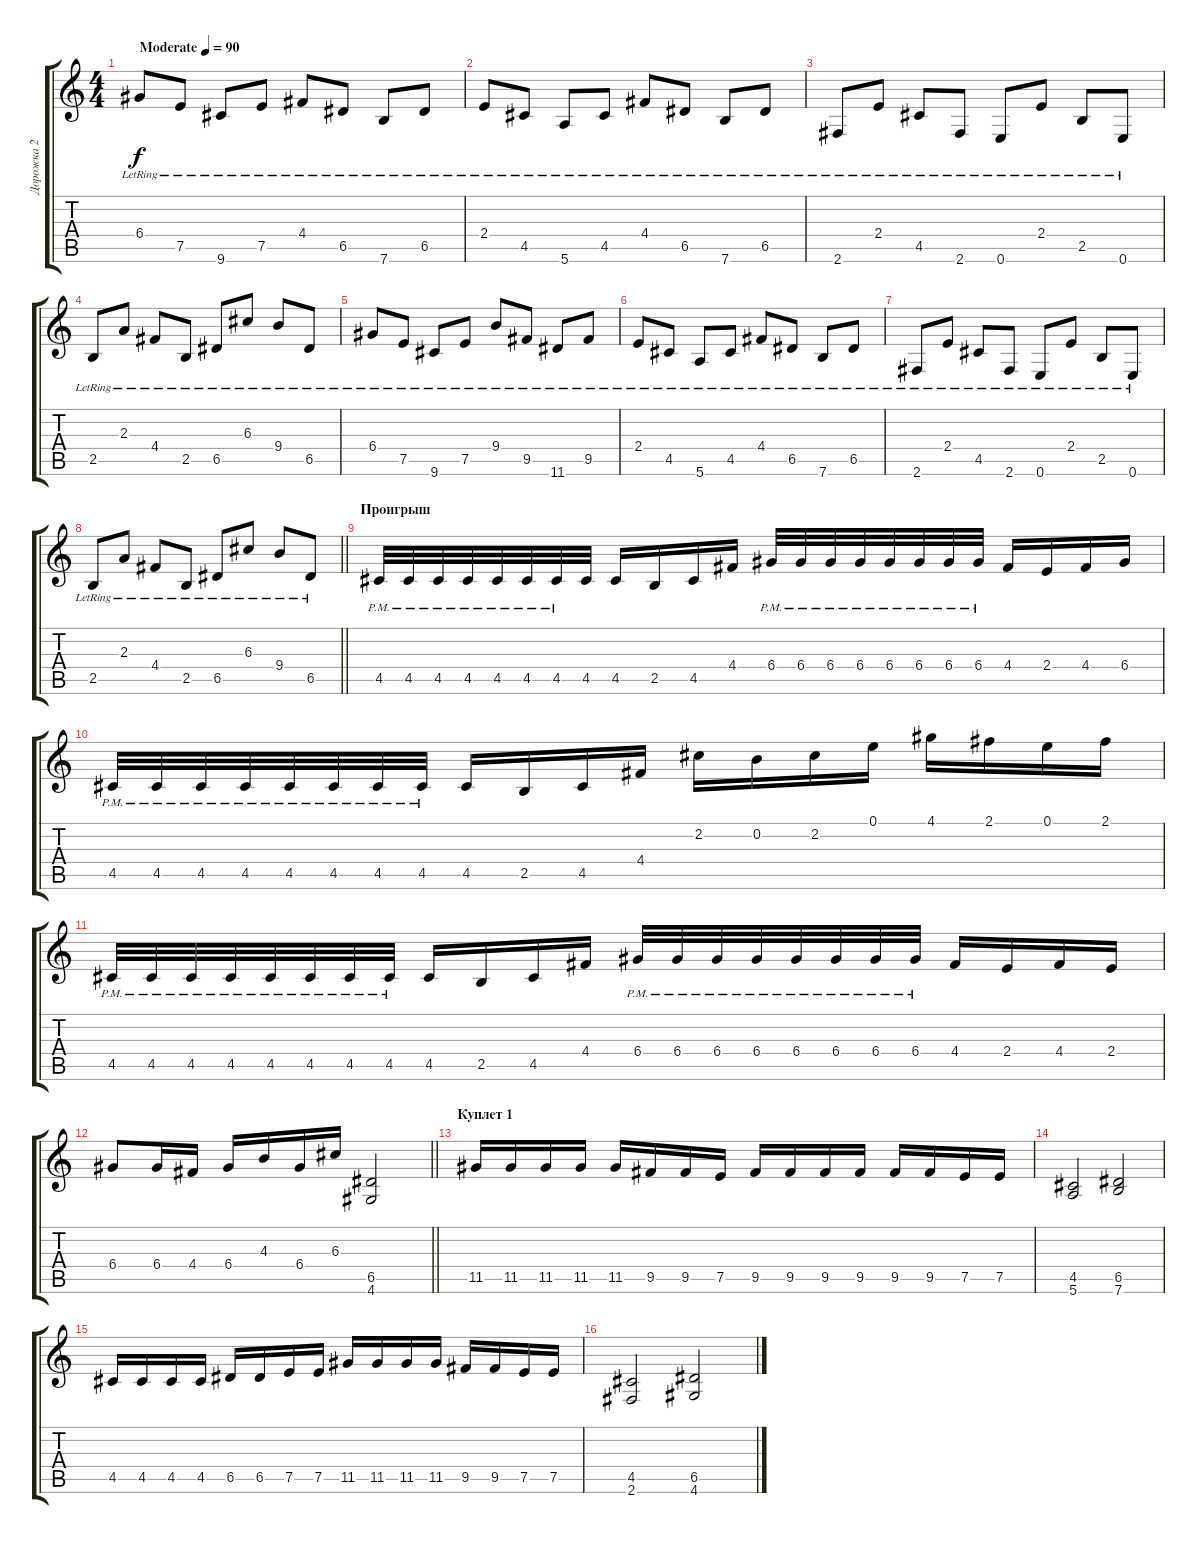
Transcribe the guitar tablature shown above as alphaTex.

\track ("Дорожка 2" "Дорожка 2") {instrument electricguitarjazz}
\staff {score tabs}
\tuning (E4 B3 G3 D3 A2 E2) {hide}
\ts (4 4)
\tempo (90 "Moderate")
\clef g2
\ks c
6.4{lr}.8{dy f instrument electricguitarjazz} 7.5{lr}.8 9.6{lr}.8 7.5{lr}.8 4.4{lr}.8 6.5{lr}.8 7.6{lr}.8 6.5{lr}.8 |
2.4{lr}.8 4.5{lr}.8 5.6{lr}.8 4.5{lr}.8 4.4{lr}.8 6.5{lr}.8 7.6{lr}.8 6.5{lr}.8 |
2.6{lr}.8 2.4{lr}.8 4.5{lr}.8 2.6{lr}.8 0.6{lr}.8 2.4{lr}.8 2.5{lr}.8 0.6{lr}.8 |
2.5{lr}.8 2.3{lr}.8 4.4{lr}.8 2.5{lr}.8 6.5{lr}.8 6.3{lr}.8 9.4{lr}.8 6.5{lr}.8 |
6.4{lr}.8 7.5{lr}.8 9.6{lr}.8 7.5{lr}.8 9.4{lr}.8 9.5{lr}.8 11.6{lr}.8 9.5{lr}.8 |
2.4{lr}.8 4.5{lr}.8 5.6{lr}.8 4.5{lr}.8 4.4{lr}.8 6.5{lr}.8 7.6{lr}.8 6.5{lr}.8 |
2.6{lr}.8 2.4{lr}.8 4.5{lr}.8 2.6{lr}.8 0.6{lr}.8 2.4{lr}.8 2.5{lr}.8 0.6{lr}.8 |
\barLineRight lightlight
2.5{lr}.8 2.3{lr}.8 4.4{lr}.8 2.5{lr}.8 6.5{lr}.8 6.3{lr}.8 9.4{lr}.8 6.5{lr}.8 |
\section ("" "Проигрыш")
4.5{pm}.32{instrument distortionguitar} 4.5{pm}.32 4.5{pm}.32 4.5{pm}.32 4.5{pm}.32 4.5{pm}.32 4.5{pm}.32 4.5.32 4.5.16 2.5.16 4.5.16 4.4.16 6.4{pm}.32 6.4{pm}.32 6.4{pm}.32 6.4{pm}.32 6.4{pm}.32 6.4{pm}.32 6.4{pm}.32 6.4{pm}.32 4.4.16 2.4.16 4.4.16 6.4.16 |
4.5{pm}.32 4.5{pm}.32 4.5{pm}.32 4.5{pm}.32 4.5{pm}.32 4.5{pm}.32 4.5{pm}.32 4.5{pm}.32 4.5.16 2.5.16 4.5.16 4.4.16 2.2.16 0.2.16 2.2.16 0.1.16 4.1.16 2.1.16 0.1.16 2.1.16 |
4.5{pm}.32 4.5{pm}.32 4.5{pm}.32 4.5{pm}.32 4.5{pm}.32 4.5{pm}.32 4.5{pm}.32 4.5{pm}.32 4.5.16 2.5.16 4.5.16 4.4.16 6.4{pm}.32 6.4{pm}.32 6.4{pm}.32 6.4{pm}.32 6.4{pm}.32 6.4{pm}.32 6.4{pm}.32 6.4{pm}.32 4.4.16 2.4.16 4.4.16 2.4.16 |
\barLineRight lightlight
6.4.8 6.4.16 4.4.16 6.4.16 4.3.16 6.4.16 6.3.16 (6.5 4.6).2 |
\section ("" "Куплет 1")
11.5.16 11.5.16 11.5.16 11.5.16 11.5.16 9.5.16 9.5.16 7.5.16 9.5.16 9.5.16 9.5.16 9.5.16 9.5.16 9.5.16 7.5.16 7.5.16 |
(4.5 5.6).2 (6.5 7.6).2 |
4.5.16 4.5.16 4.5.16 4.5.16 6.5.16 6.5.16 7.5.16 7.5.16 11.5.16 11.5.16 11.5.16 11.5.16 9.5.16 9.5.16 7.5.16 7.5.16 |
(4.5 2.6).2 (6.5 4.6).2
